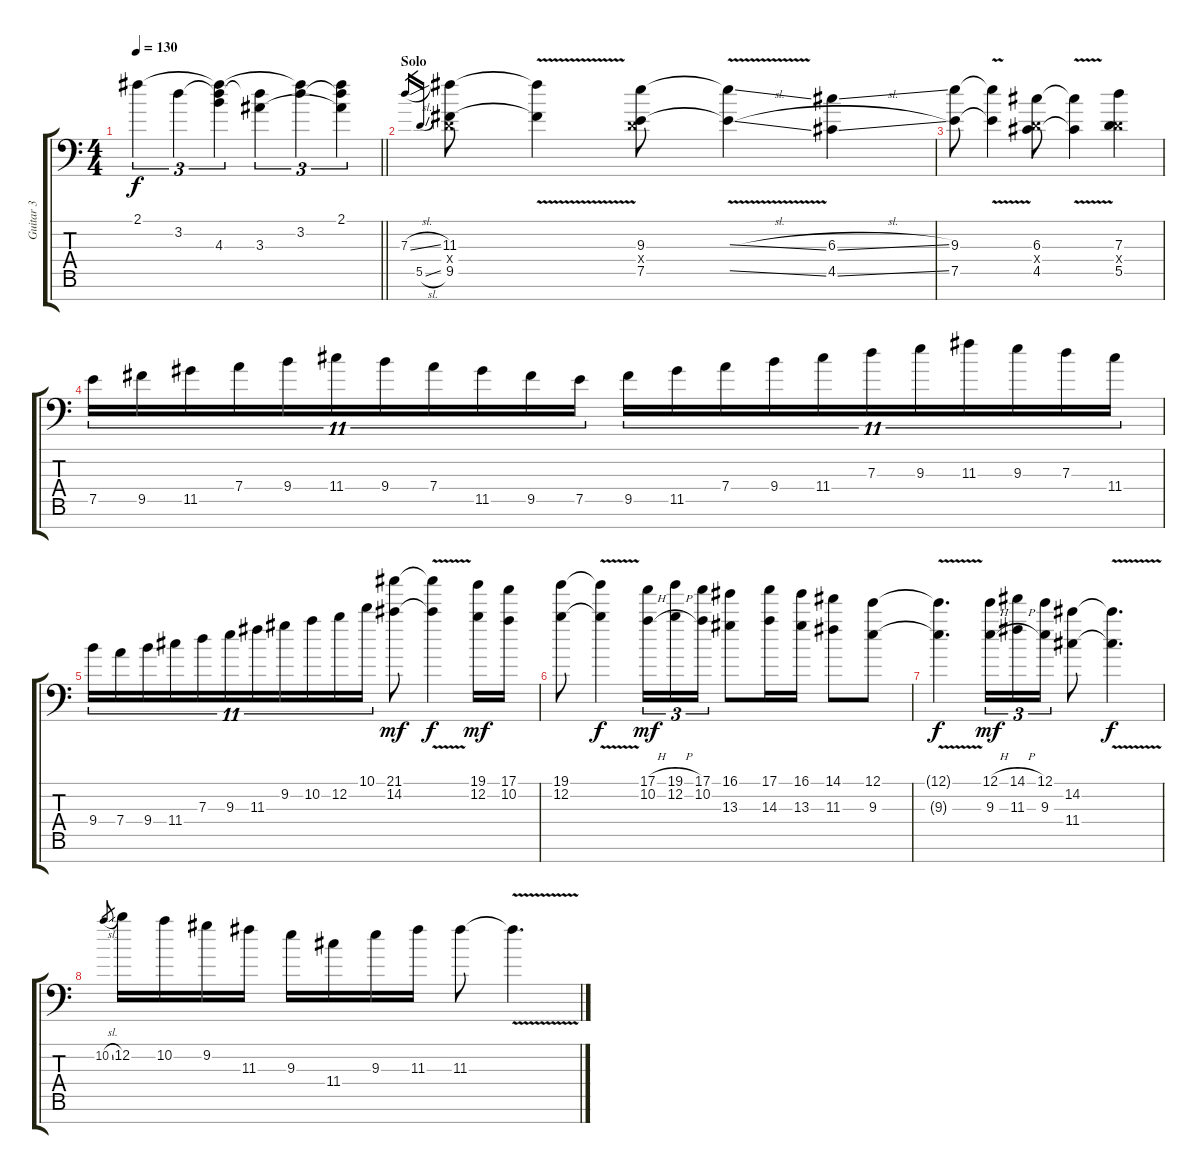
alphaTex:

\track ("Guitar 3" "Guitar 3") {instrument overdrivenguitar}
\staff {score tabs}
\tuning (E4 B3 G3 D3 A2 E2 A1) {hide}
\ts (4 4)
\tempo 130
\clef f4
\barLineRight lightlight
\ks c
2.1.4{tu (3 2) dy f} 3.2.4{tu (3 2)} (2.1{t} 3.2{t} 4.3).4{tu (3 2)} (3.2{t} 3.3).4{tu (3 2)} (2.1{t} 3.2).4{tu (3 2)} (2.1 3.2{t} 3.3{t}).4{tu (3 2)} |
\section ("" "Solo")
7.3{sl}.16{gr} 5.5{sl}.16{gr} (11.3 0.4{x} 9.5).8 (11.3{v t} 9.5{v t}).4 (9.3 0.4{x} 7.5).8 (9.3{v sl t} 7.5{v sl t}).4 (6.3{sl} 4.5{sl}).4 |
(9.3 7.5).8 (9.3{v t} 7.5{v t}).4 (6.3 0.4{x} 4.5).8 (6.3{v t} 4.5{v t}).4 (7.3 0.4{x} 5.5).4 |
7.5.16{tu (11 8)} 9.5.16{tu (11 8)} 11.5.16{tu (11 8)} 7.4.16{tu (11 8)} 9.4.16{tu (11 8)} 11.4.16{tu (11 8)} 9.4.16{tu (11 8)} 7.4.16{tu (11 8)} 11.5.16{tu (11 8)} 9.5.16{tu (11 8)} 7.5.16{tu (11 8)} 9.5.16{tu (11 8)} 11.5.16{tu (11 8)} 7.4.16{tu (11 8)} 9.4.16{tu (11 8)} 11.4.16{tu (11 8)} 7.3.16{tu (11 8)} 9.3.16{tu (11 8)} 11.3.16{tu (11 8)} 9.3.16{tu (11 8)} 7.3.16{tu (11 8)} 11.4.16{tu (11 8)} |
9.4.16{tu (11 8)} 7.4.16{tu (11 8)} 9.4.16{tu (11 8)} 11.4.16{tu (11 8)} 7.3.16{tu (11 8)} 9.3.16{tu (11 8)} 11.3.16{tu (11 8)} 9.2.16{tu (11 8)} 10.2.16{tu (11 8)} 12.2.16{tu (11 8)} 10.1.16{tu (11 8)} (21.1 14.2).8{dy mf} (21.1{v t} 14.2{v t}).4{dy f} (19.1 12.2).16{dy mf} (17.1 10.2).16 |
(19.1 12.2).8 (19.1{v t} 12.2{v t}).4{dy f} (17.1{h} 10.2{h}).16{tu (3 2) dy mf} (19.1{h} 12.2{h}).16{tu (3 2)} (17.1 10.2).16{tu (3 2)} (16.1 13.3).8 (17.1 14.3).16 (16.1 13.3).16 (14.1 11.3).8 (12.1 9.3).8 |
(12.1{v t} 9.3{v t}).4{d dy f} (12.1{h} 9.3{h}).16{tu (3 2) dy mf} (14.1{h} 11.3{h}).16{tu (3 2)} (12.1 9.3).16{tu (3 2)} (14.2 11.4).8 (14.2{v t} 11.4{v t}).4{d dy f} |
10.2{sl}.8{gr} 12.2.16 10.2.16 9.2.16 11.3.16 9.3.16 11.4.16 9.3.16 11.3.16 11.3.8 11.3{v t}.4{d}
